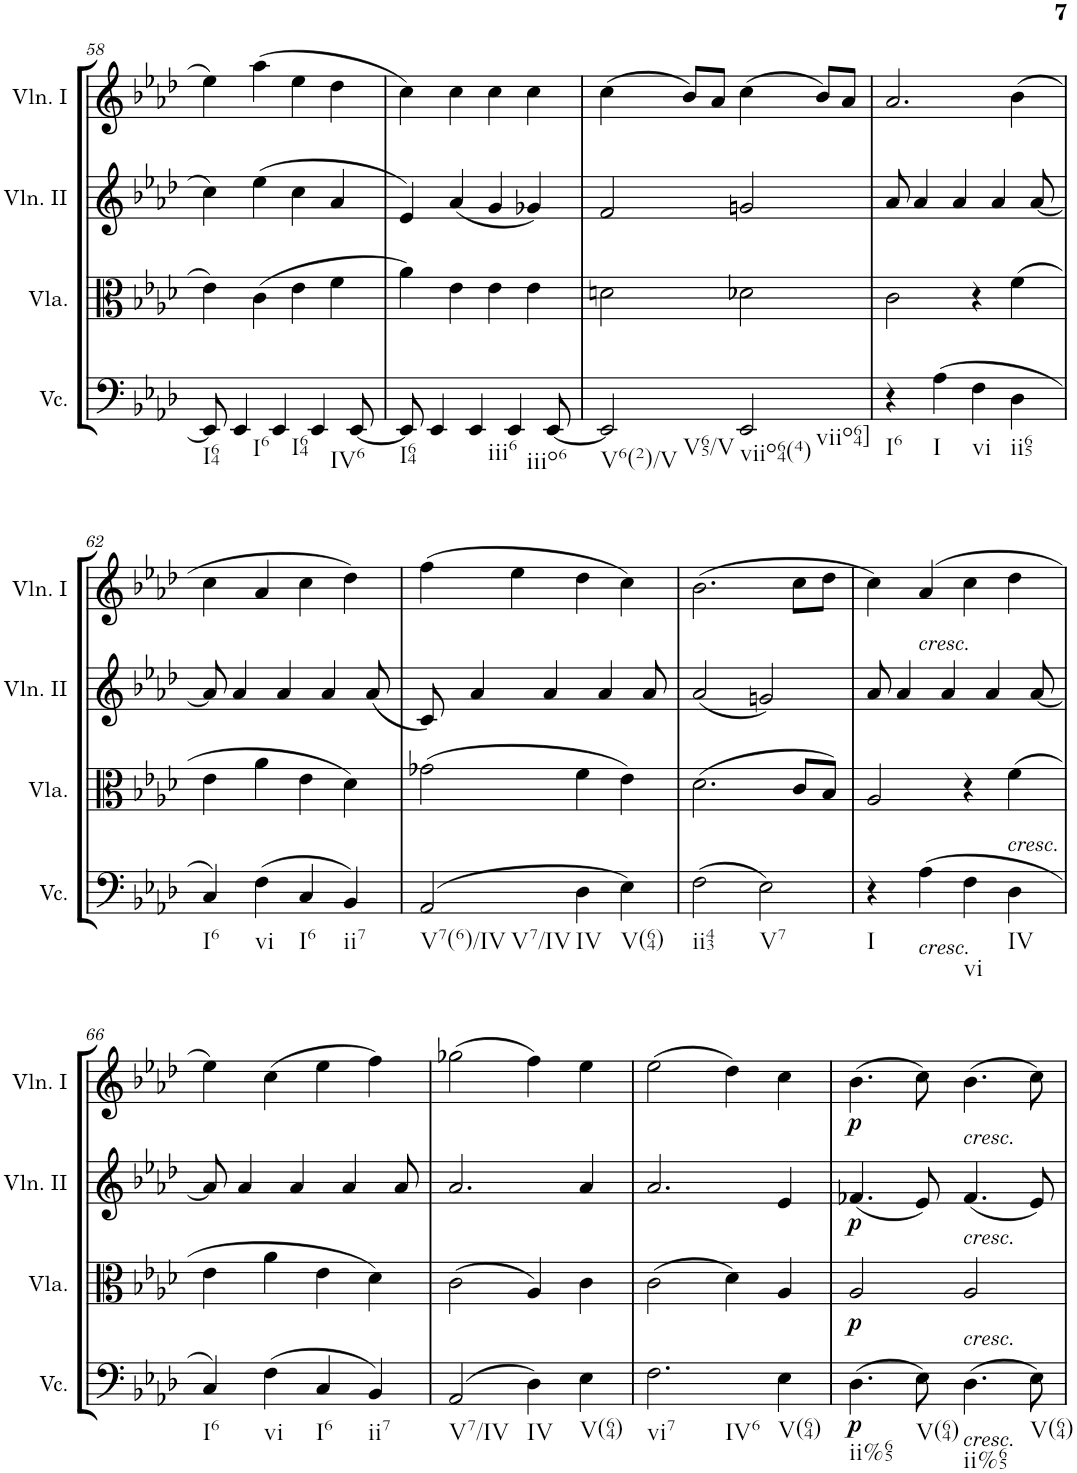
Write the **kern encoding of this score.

**kern	**dynam	**kern	**dynam	**kern	**dynam	**kern	**dynam
*part4	*part4	*part3	*part3	*part2	*part2	*part1	*part1
*staff4	*staff4	*staff3	*staff3	*staff2	*staff2	*staff1	*staff1
*I"Violoncello	*	*I"Viola	*	*I"Violino II	*	*I"Violino I	*
*I'Vc.	*	*I'Vla.	*	*I'Vln. II	*	*I'Vln. I	*
!!LO:PB:g=z
*clefF4	*	*clefC3	*	*clefG2	*	*clefG2	*
*k[b-e-a-d-]	*	*k[b-e-a-d-]	*	*k[b-e-a-d-]	*	*k[b-e-a-d-]	*
*M2/2	*	*M2/2	*	*M2/2	*	*M2/2	*
*met(c|)	*	*met(c|)	*	*met(c|)	*	*met(c|)	*
=58	=58	=58	=58	=58	=58	=58	=58
!LO:TX:b:t=I64	!	!	!	!	!	!	!
8EE-/]	.	4e-\	.	4cc\	.	4ee-\	.
!LO:TX:b:t=I6	!	!	!	!	!	!	!
4EE-/	.	.	.	.	.	.	.
.	.	(4c\	.	(4ee-\	.	(4aa-\	.
!LO:TX:b:t=I64	!	!	!	!	!	!	!
4EE-/	.	.	.	.	.	.	.
.	.	4e-\	.	4cc\	.	4ee-\	.
!LO:TX:b:t=IV6	!	!	!	!	!	!	!
4EE-/	.	.	.	.	.	.	.
.	.	4f\	.	4a-/	.	4dd-\	.
[8EE-/	.	.	.	.	.	.	.
=59	=59	=59	=59	=59	=59	=59	=59
!LO:TX:b:t=I64	!	!	!	!	!	!	!
8EE-/]	.	4a-\)	.	4e-/)	.	4cc\)	.
4EE-/	.	.	.	.	.	.	.
.	.	4e-\	.	(4a-/	.	4cc\	.
!LO:TX:b:t=iii6	!	!	!	!	!	!	!
4EE-/	.	.	.	.	.	.	.
.	.	4e-\	.	4g/	.	4cc\	.
!LO:TX:b:t=iiio6	!	!	!	!	!	!	!
4EE-/	.	.	.	.	.	.	.
.	.	4e-\	.	4g-X/)	.	4cc\	.
[8EE-/	.	.	.	.	.	.	.
=60	=60	=60	=60	=60	=60	=60	=60
!LO:TX:b:t=V6(2)/V	!	!	!	!	!	!	!
!LO:TX:b:t=V65/V	!	!	!	!	!	!	!
2EE-/]	.	2dn\	.	2f/	.	(4cc\	.
.	.	.	.	.	.	8b-/L)	.
.	.	.	.	.	.	8a-/J	.
!LO:TX:b:t=viio64(4)	!	!	!	!	!	!	!
!LO:TX:b:t=viio64]	!	!	!	!	!	!	!
2EE-/	.	2d-X\	.	2gn/	.	(4cc\	.
.	.	.	.	.	.	8b-/L)	.
.	.	.	.	.	.	8a-/J	.
=61	=61	=61	=61	=61	=61	=61	=61
!LO:TX:b:t=I6	!	!	!	!	!	!	!
4r	.	2c\	.	8a-/	.	2.a-/	.
.	.	.	.	4a-/	.	.	.
!LO:TX:b:t=I	!	!	!	!	!	!	!
(4A-\	.	.	.	.	.	.	.
.	.	.	.	4a-/	.	.	.
!LO:TX:b:t=vi	!	!	!	!	!	!	!
4F\	.	4r	.	.	.	.	.
.	.	.	.	4a-/	.	.	.
!LO:TX:b:t=ii65	!	!	!	!	!	!	!
4D-\	.	(4f\	.	.	.	(4b-\	.
.	.	.	.	[8a-/	.	.	.
!!LO:LB:g=z
=62	=62	=62	=62	=62	=62	=62	=62
!LO:TX:b:t=I6	!	!	!	!	!	!	!
4C/)	.	4e-\	.	8a-/]	.	4cc\	.
.	.	.	.	4a-/	.	.	.
!LO:TX:b:t=vi	!	!	!	!	!	!	!
(4F\	.	4a-\	.	.	.	4a-/	.
.	.	.	.	4a-/	.	.	.
!LO:TX:b:t=I6	!	!	!	!	!	!	!
4C/	.	4e-\	.	.	.	4cc\	.
.	.	.	.	4a-/	.	.	.
!LO:TX:b:t=ii7	!	!	!	!	!	!	!
4BB-/)	.	4d-\)	.	.	.	4dd-\)	.
.	.	.	.	(8a-/	.	.	.
=63	=63	=63	=63	=63	=63	=63	=63
!LO:TX:b:t=V7(6)/IV	!	!	!	!	!	!	!
!LO:TX:b:t=V7/IV	!	!	!	!	!	!	!
(2AA-/	.	(2g-X\	.	8c/)	.	(4ff\	.
.	.	.	.	4a-/	.	.	.
.	.	.	.	.	.	4ee-\	.
.	.	.	.	4a-/	.	.	.
!LO:TX:b:t=IV	!	!	!	!	!	!	!
4D-\	.	4f\	.	.	.	4dd-\	.
.	.	.	.	4a-/	.	.	.
!LO:TX:b:t=V(64)	!	!	!	!	!	!	!
4E-\)	.	4e-\)	.	.	.	4cc\)	.
.	.	.	.	8a-/	.	.	.
=64	=64	=64	=64	=64	=64	=64	=64
!LO:TX:b:t=ii43	!	!	!	!	!	!	!
(2F\	.	(2.d-\	.	(2a-/	.	(2.b-\	.
!LO:TX:b:t=V7	!	!	!	!	!	!	!
2E-\)	.	.	.	2gn/)	.	.	.
.	.	8c/L	.	.	.	8cc\L	.
.	.	8B-/J)	.	.	.	8dd-\J	.
=65	=65	=65	=65	=65	=65	=65	=65
!LO:TX:b:t=I	!	!	!	!	!	!	!
4r	.	2A-/	.	8a-/	.	4cc\)	.
.	.	.	.	4a-/	.	.	.
!	!	!	!	!	!	!LO:TX:b:i:t=cresc.	!
!LO:TX:b:i:t=cresc.	!	!	!	!	!	!	!
(4A-\	.	.	.	.	.	(4a-/	.
.	.	.	.	4a-/	.	.	.
!LO:TX:b:t=vi	!	!	!	!	!	!	!
4F\	.	4r	.	.	.	4cc\	.
.	.	.	.	4a-/	.	.	.
!	!	!LO:TX:b:i:t=cresc.	!	!	!	!	!
!LO:TX:b:t=IV	!	!	!	!	!	!	!
4D-\	.	(4f\	.	.	.	4dd-\	.
.	.	.	.	[8a-/	.	.	.
!!LO:LB:g=z
=66	=66	=66	=66	=66	=66	=66	=66
!LO:TX:b:t=I6	!	!	!	!	!	!	!
4C/)	.	4e-\	.	8a-/]	.	4ee-\)	.
.	.	.	.	4a-/	.	.	.
!LO:TX:b:t=vi	!	!	!	!	!	!	!
(4F\	.	4a-\	.	.	.	(4cc\	.
.	.	.	.	4a-/	.	.	.
!LO:TX:b:t=I6	!	!	!	!	!	!	!
4C/	.	4e-\	.	.	.	4ee-\	.
.	.	.	.	4a-/	.	.	.
!LO:TX:b:t=ii7	!	!	!	!	!	!	!
4BB-/)	.	4d-\)	.	.	.	4ff\)	.
.	.	.	.	8a-/	.	.	.
=67	=67	=67	=67	=67	=67	=67	=67
!LO:TX:b:t=V7/IV	!	!	!	!	!	!	!
(2AA-/	.	(2c\	.	2.a-/	.	(2gg-X\	.
!LO:TX:b:t=IV	!	!	!	!	!	!	!
4D-\)	.	4A-/)	.	.	.	4ff\)	.
!LO:TX:b:t=V(64)	!	!	!	!	!	!	!
4E-\	.	4c\	.	4a-/	.	4ee-\	.
=68	=68	=68	=68	=68	=68	=68	=68
!LO:TX:b:t=vi7	!	!	!	!	!	!	!
!LO:TX:b:t=IV6	!	!	!	!	!	!	!
2.F\	.	(2c\	.	2.a-/	.	(2ee-\	.
.	.	4d-\)	.	.	.	4dd-\)	.
!LO:TX:b:t=V(64)	!	!	!	!	!	!	!
4E-\	.	4A-/	.	4e-/	.	4cc\	.
=69	=69	=69	=69	=69	=69	=69	=69
!LO:TX:b:t=ii%65	!	!	!	!	!	!	!
!	!LO:DY:b	!	!LO:DY:b	!	!LO:DY:b	!	!LO:DY:b
(4.D-\	p	2A-/	p	(4.f-X/	p	(4.b-\	p
!LO:TX:b:t=V(64)	!	!	!	!	!	!	!
8E-\)	.	.	.	8e-/)	.	8cc\)	.
!	!	!	!	!	!	!LO:TX:b:i:t=cresc.	!
!	!	!	!	!LO:TX:b:i:t=cresc.	!	!	!
!	!	!LO:TX:b:i:t=cresc.	!	!	!	!	!
!LO:TX:b:i:t=cresc.	!	!	!	!	!	!	!
!LO:TX:b:t=ii%65	!	!	!	!	!	!	!
(4.D-\	.	2A-/	.	(4.f-/	.	(4.b-\	.
!LO:TX:b:t=V(64)	!	!	!	!	!	!	!
8E-\)	.	.	.	8e-/)	.	8cc\)	.
=	=	=	=	=	=	=	=
*-	*-	*-	*-	*-	*-	*-	*-
